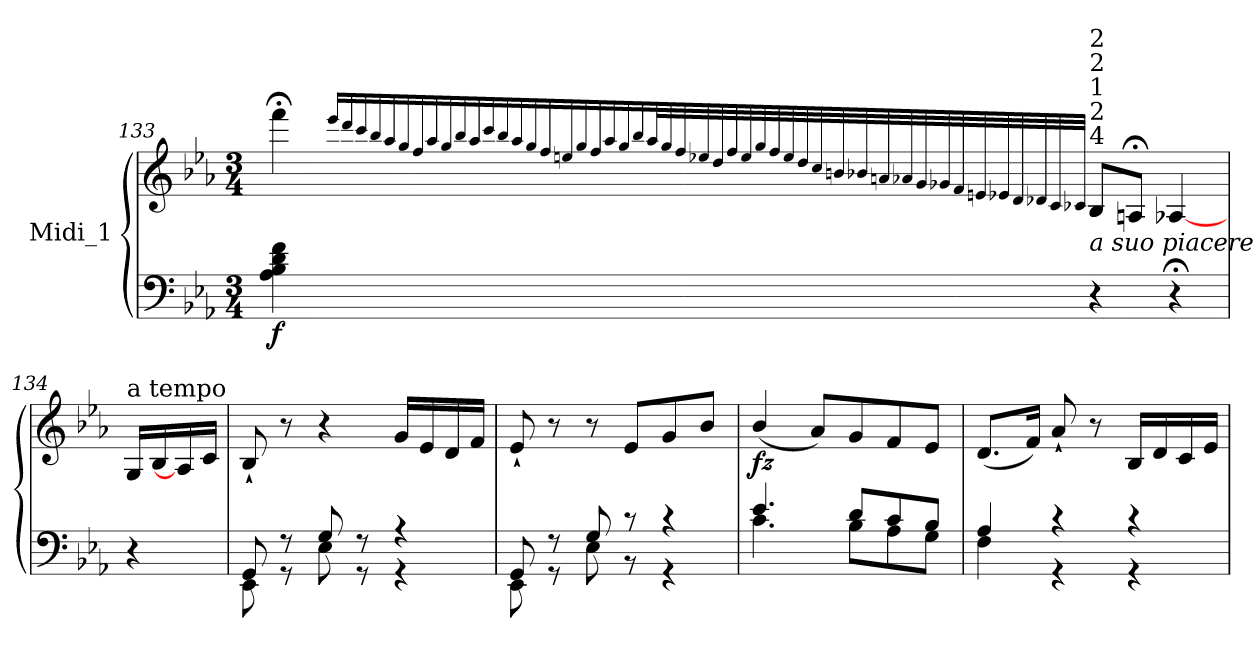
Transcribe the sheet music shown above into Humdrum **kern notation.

**kern	**kern	**dynam
*part1	*part1	*part1
*staff2	*staff1	*staff1/2
*I"Midi_1	*	*
!!LO:LB:g=z
*clefF4	*clefG2	*
*k[b-e-a-]	*k[b-e-a-]	*
*E-:	*E-:	*
*M3/4	*M3/4	*
=133	=133	=133
!	!	!LO:DY:b=2
4A-\ 4B-\ 4d\ 4f\	4fff;<;<\	f
.	16qeee-/LL	.
.	16qddd/	.
.	16qccc/	.
.	16qbb-/	.
.	16qaa-/	.
.	16qgg/	.
.	16qff/	.
.	16qaa-/	.
.	16qgg/	.
.	16qbb-/	.
.	16qaa-/	.
.	16qccc/	.
.	16qbb-/	.
.	16qaa-/	.
.	16qgg/	.
.	16qff/	.
.	16qeen/	.
.	16qgg/	.
.	16qff/	.
.	16qaa-/	.
.	16qgg/	.
.	16qbb-/	.
.	32qaa-/L	.
.	32qgg/	.
.	32qff/	.
.	32qee-X/	.
.	32qdd/	.
.	32qff/	.
.	32qee-/	.
.	32qgg/	.
.	32qff/	.
.	32qee-/	.
.	32qdd/	.
.	32qcc/	.
.	32qbn/	.
.	32qb-X/	.
.	32qan/	.
.	32qa-X/	.
.	32qg/	.
.	32qg-X/	.
.	32qf/	.
.	32qen/	.
.	32qe-X/	.
.	32qd/	.
.	32qd-X/	.
.	32qc/	.
.	32qc-X/JJJ	.
!	!LO:TX:b:i:t=a suo piacere	!
!	!LO:TX:a:t=4	!
!	!LO:TX:a:t=2	!
!	!LO:TX:a:t=1	!
!	!LO:TX:a:t=2	!
!	!LO:TX:a:t=2	!
4r	8B-/L	.
.	8An;</J	.
4r;	[4A-X/	.
!!LO:PB:g=z
=134	=134	=134
*^	*	*
!	!	!LO:TX:a:t=a tempo	!
4r	4ryy	16G/LL	.
.	.	16B-/	.
.	.	16A-/]	.
.	.	16c/JJ	.
=135	=135	=135	=135
8GG/	8EE-\	8B-`/	.
8r	8r	8r	.
8G/	8E-\	4r	.
8r	8r	.	.
4r	4r	16g/LL	.
.	.	16e-/	.
.	.	16d/	.
.	.	16f/JJ	.
=136	=136	=136	=136
8GG/	8EE-\	8e-`/	.
8r	8r	8r	.
8G/	8E-\	8r	.
8r	8r	8e-/L	.
4r	4r	8g/	.
.	.	8b-/J	.
=137	=137	=137	=137
!	!	!	!LO:DY:b
4.e-/	4.c\	(4b-/	fz
.	.	8a-/L)	.
8d/L	8B-\L	8g/	.
8c/	8A-\	8f/	.
8B-/J	8G\J	8e-/J	.
=138	=138	=138	=138
4A-/	4F\	(8.d/L	.
.	.	16f/Jk)	.
4r	4r	8a-`/	.
.	.	8r	.
4r	4r	16B-/LL	.
.	.	16d/	.
.	.	16c/	.
.	.	16e-/JJ	.
*v	*v	*	*
=	=	=
*-	*-	*-
